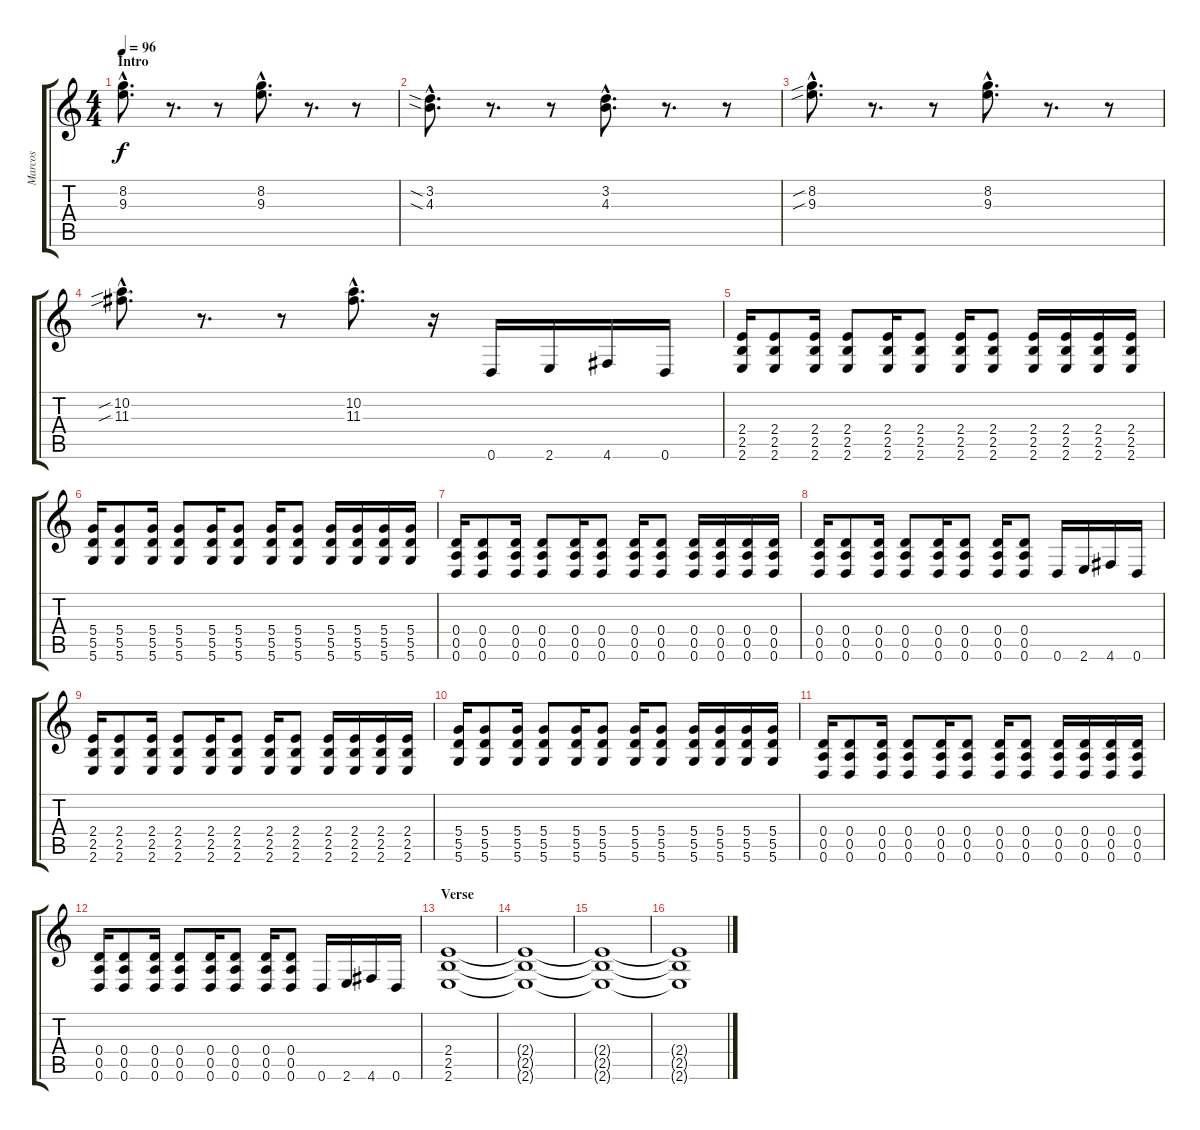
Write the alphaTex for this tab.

\track ("Marcos" "Marcos") {instrument distortionguitar}
\staff {score tabs}
\tuning (E4 B3 G3 D3 A2 D2) {hide}
\ts (4 4)
\section ("" "Intro")
\tempo 96
\clef g2
\ks c
(8.2{hac} 9.3{hac}).8{d dy f instrument electricguitarclean} r.8{d} r.8 (8.2{hac} 9.3{hac}).8{d} r.8{d} r.8 |
(3.2{sia hac} 4.3{sia hac}).8{d} r.8{d} r.8 (3.2{hac} 4.3{hac}).8{d} r.8{d} r.8 |
(8.2{sib hac} 9.3{sib hac}).8{d} r.8{d} r.8 (8.2{hac} 9.3{hac}).8{d} r.8{d} r.8 |
(10.2{sib hac} 11.3{sib hac}).8{d} r.8{d} r.8 (10.2{hac} 11.3{hac}).8{d} r.16{instrument distortionguitar} 0.6.16 2.6.16 4.6.16 0.6.16 |
(2.4 2.5 2.6).16 (2.4 2.5 2.6).8 (2.4 2.5 2.6).16 (2.4 2.5 2.6).8 (2.4 2.5 2.6).16 (2.4 2.5 2.6).8 (2.4 2.5 2.6).16 (2.4 2.5 2.6).8 (2.4 2.5 2.6).16 (2.4 2.5 2.6).16 (2.4 2.5 2.6).16 (2.4 2.5 2.6).16 |
(5.4 5.5 5.6).16 (5.4 5.5 5.6).8 (5.4 5.5 5.6).16 (5.4 5.5 5.6).8 (5.4 5.5 5.6).16 (5.4 5.5 5.6).8 (5.4 5.5 5.6).16 (5.4 5.5 5.6).8 (5.4 5.5 5.6).16 (5.4 5.5 5.6).16 (5.4 5.5 5.6).16 (5.4 5.5 5.6).16 |
(0.4 0.5 0.6).16 (0.4 0.5 0.6).8 (0.4 0.5 0.6).16 (0.4 0.5 0.6).8 (0.4 0.5 0.6).16 (0.4 0.5 0.6).8 (0.4 0.5 0.6).16 (0.4 0.5 0.6).8 (0.4 0.5 0.6).16 (0.4 0.5 0.6).16 (0.4 0.5 0.6).16 (0.4 0.5 0.6).16 |
(0.4 0.5 0.6).16 (0.4 0.5 0.6).8 (0.4 0.5 0.6).16 (0.4 0.5 0.6).8 (0.4 0.5 0.6).16 (0.4 0.5 0.6).8 (0.4 0.5 0.6).16 (0.4 0.5 0.6).8 0.6.16 2.6.16 4.6.16 0.6.16 |
(2.4 2.5 2.6).16 (2.4 2.5 2.6).8 (2.4 2.5 2.6).16 (2.4 2.5 2.6).8 (2.4 2.5 2.6).16 (2.4 2.5 2.6).8 (2.4 2.5 2.6).16 (2.4 2.5 2.6).8 (2.4 2.5 2.6).16 (2.4 2.5 2.6).16 (2.4 2.5 2.6).16 (2.4 2.5 2.6).16 |
(5.4 5.5 5.6).16 (5.4 5.5 5.6).8 (5.4 5.5 5.6).16 (5.4 5.5 5.6).8 (5.4 5.5 5.6).16 (5.4 5.5 5.6).8 (5.4 5.5 5.6).16 (5.4 5.5 5.6).8 (5.4 5.5 5.6).16 (5.4 5.5 5.6).16 (5.4 5.5 5.6).16 (5.4 5.5 5.6).16 |
(0.4 0.5 0.6).16 (0.4 0.5 0.6).8 (0.4 0.5 0.6).16 (0.4 0.5 0.6).8 (0.4 0.5 0.6).16 (0.4 0.5 0.6).8 (0.4 0.5 0.6).16 (0.4 0.5 0.6).8 (0.4 0.5 0.6).16 (0.4 0.5 0.6).16 (0.4 0.5 0.6).16 (0.4 0.5 0.6).16 |
(0.4 0.5 0.6).16 (0.4 0.5 0.6).8 (0.4 0.5 0.6).16 (0.4 0.5 0.6).8 (0.4 0.5 0.6).16 (0.4 0.5 0.6).8 (0.4 0.5 0.6).16 (0.4 0.5 0.6).8 0.6.16 2.6.16 4.6.16 0.6.16 |
\section ("" "Verse")
(2.4 2.5 2.6).1 |
(2.4{t} 2.5{t} 2.6{t}).1 |
(2.4{t} 2.5{t} 2.6{t}).1 |
(2.4{t} 2.5{t} 2.6{t}).1
